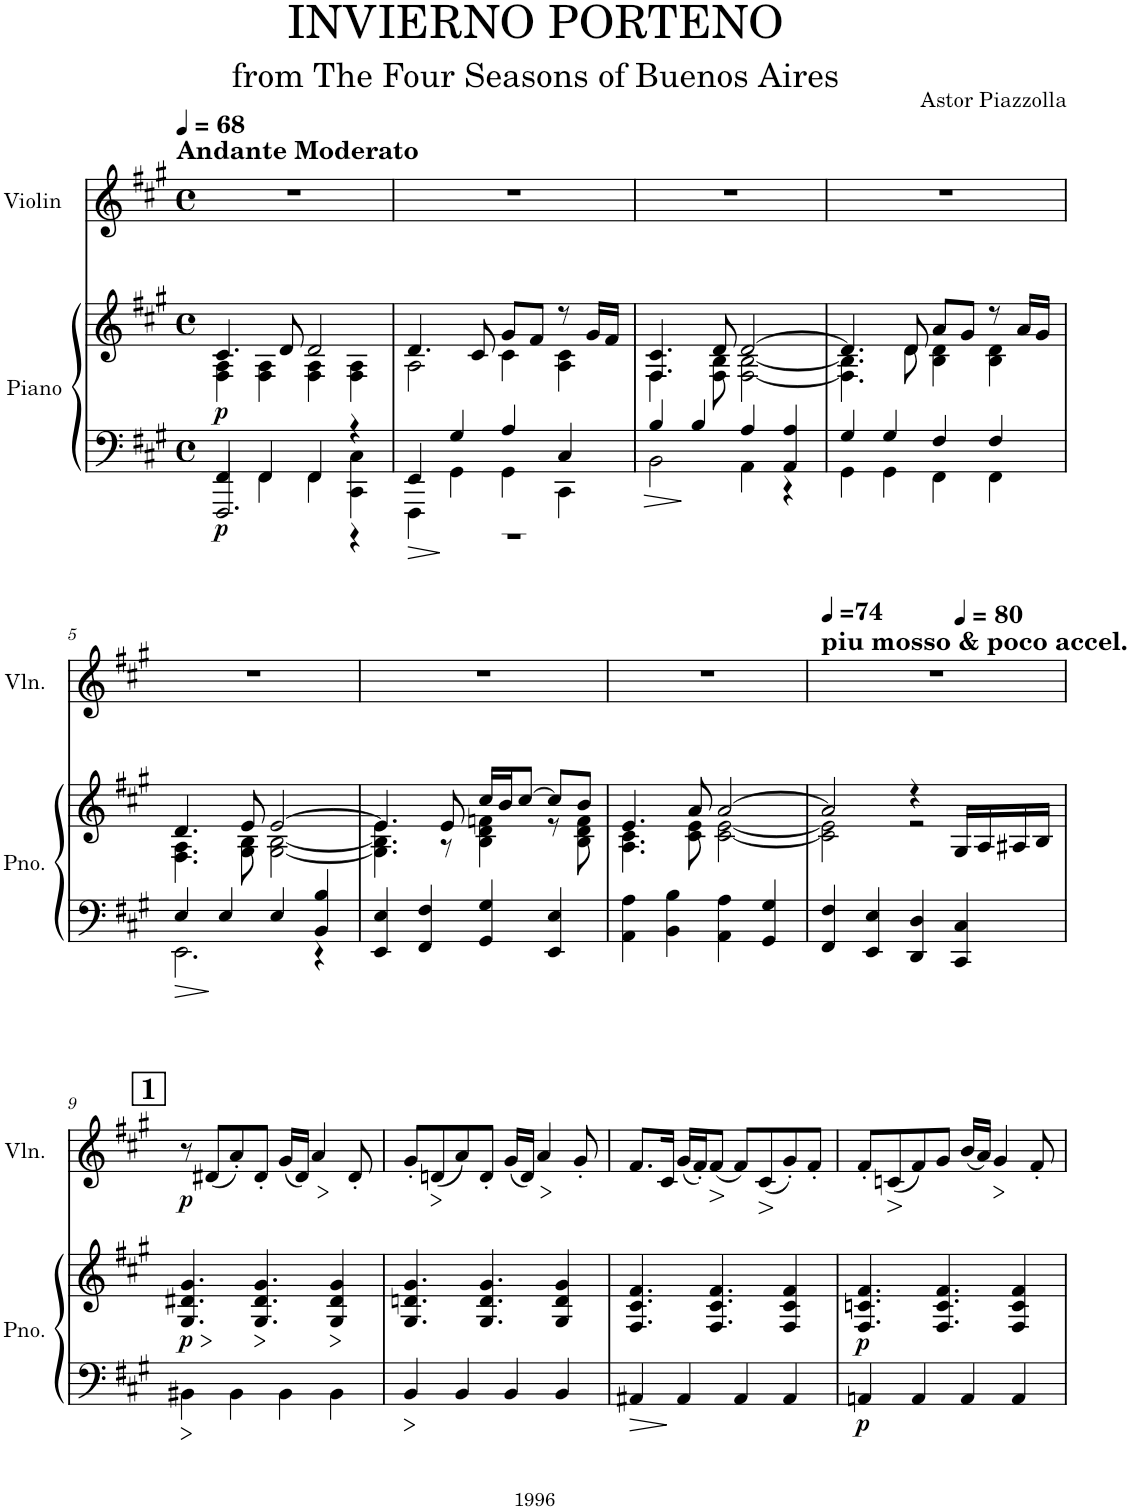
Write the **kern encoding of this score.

**kern	**kern	**dynam	**kern	**dynam
*part2	*part2	*part2	*part1	*part1
*staff3	*staff2	*staff2/3	*staff1	*staff1
*I"Piano	*	*	*I"Violin	*
*I'Pno.	*	*	*I'Vln.	*
*clefF4	*clefG2	*	*clefG2	*
*k[f#c#g#]	*k[f#c#g#]	*	*k[f#c#g#]	*
*M4/4	*M4/4	*	*M4/4	*
*met(c)	*met(c)	*	*met(c)	*
*MM68	*MM68	*	*MM68	*
=1	=1	=1	=1	=1
*^	*^	*	*	*
*	*^	*	*	*	*	*
!	!	!	!	!	!	!LO:TX:a:B:t=Andante Moderato	!
!	!	!	!	!	!LO:DY:b=2	!	!
!	!	!	!	!	!LO:DY:n=1:b	!	!
4FF#/	4ryy	2.FFF#/	4.c#/	4F#\ 4A\	p p	1r	.
4FF#/	4FF#\	.	.	4F#\ 4A\	.	.	.
.	.	.	8d/	.	.	.	.
4FF#/	4FF#\	.	2d/	4F#\ 4A\	.	.	.
4r	4CC#\ 4C#\	4r	.	4F#\ 4A\	.	.	.
=2	=2	=2	=2	=2	=2	=2	=2
4FF#/	4FFF#\	1r	4.d/	2A\	.	1r	.
4G#/	4GG#\	.	.	.	.	.	.
.	.	.	8c#/	.	.	.	.
4A/	4GG#\	.	8g#/L	4c#\	.	.	.
.	.	.	8f#/J	.	.	.	.
4C#/	4CC#\	.	8r	4A\ 4c#\	.	.	.
.	.	.	16g#/LL	.	.	.	.
.	.	.	16f#/JJ	.	.	.	.
*	*v	*v	*	*	*	*	*
=3	=3	=3	=3	=3	=3	=3
4B/	2BB\	4.F#/ 4.c#/	4.F#\	.	1r	.
4B/	.	.	.	.	.	.
.	.	8d/	8F#\ 8B\	.	.	.
4A/	4AA\	[2d/	[2F#\ [2B\	.	.	.
4AA/ 4A/	4r	.	.	.	.	.
=4	=4	=4	=4	=4	=4	=4
4G#/	4GG#\	4.d/]	4.F#\] 4.B\]	.	1r	.
4G#/	4GG#\	.	.	.	.	.
.	.	8d/	8d\	.	.	.
4F#/	4FF#\	8a/L	4B\ 4d\	.	.	.
.	.	8g#/J	.	.	.	.
4F#/	4FF#\	8r	4B\ 4d\	.	.	.
.	.	16a/LL	.	.	.	.
.	.	16g#/JJ	.	.	.	.
!!LO:LB:g=z
=5	=5	=5	=5	=5	=5	=5
4E/	2.EE\	4.d/	4.F#\ 4.A\	.	1r	.
4E/	.	.	.	.	.	.
.	.	8e/	8G#\ 8B\	.	.	.
4E/	.	[2e/	[2G#\ [2B\	.	.	.
4BB/ 4B/	4r	.	.	.	.	.
*v	*v	*	*	*	*	*
=6	=6	=6	=6	=6	=6
4EE/ 4E/	4.e/]	4.G#\] 4.B\] 4.e\	.	1r	.
4FF#/ 4F#/	.	.	.	.	.
.	8e/	8r	.	.	.
4GG#/ 4G#/	16cc#/LL	4B\ 4d\ 4fn\	.	.	.
.	16b/J	.	.	.	.
.	[8cc#/J	.	.	.	.
4EE/ 4E/	8cc#/L]	8r	.	.	.
.	8b/J	8B\ 8d\ 8f\	.	.	.
=7	=7	=7	=7	=7	=7
4AA\ 4A\	4.e/	4.A\ 4.c#\	.	1r	.
4BB\ 4B\	.	.	.	.	.
.	8a/	8c#\ 8e\	.	.	.
4AA\ 4A\	[2a/	[2c#\ [2e\	.	.	.
4GG#/ 4G#/	.	.	.	.	.
=8	=8	=8	=8	=8	=8
*	*	*	*	*MM74	*
!	!	!	!	!LO:TX:a:t=piu mosso & poco accel.	!
*	*	*	*	*^	*
4FF#/ 4F#/	2a/]	2c#\] 2e\]	.	1r	2.ryy	.
4EE/ 4E/	.	.	.	.	.	.
4DD/ 4D/	4r	2r	.	.	.	.
*	*	*	*	*MM80	*	*
4CC#/ 4C#/	16G#/LL	.	.	.	4ryy	.
.	16A/	.	.	.	.	.
.	16A#X/	.	.	.	.	.
.	16B/JJ	.	.	.	.	.
*	*v	*v	*	*	*	*
!!LO:LB:g=z
!!LO:REH:place=s1:a:B:cj:fs=14:t=1
=9	=9	=9	=9	=9	=9
!	!	!LO:HP:b	!	!	!
!	!	!LO:DY:n=1:b	!	!	!LO:DY:b
*	*	*	*v	*v	*
4BB#X\	4.G#/ 4.d#X/ 4.g#/	> p	8r	p
.	.	.	(8d#X/L	.
4BB#\	.	.	8a'/)	.
!	!	!LO:HP:n=1:b	!	!
.	4.G#/ 4.d#/ 4.g#/	] >	8d#'/J	.
4BB#\	.	.	(16g#/LL	.
.	.	.	16d#/JJ)	.
!	!	!	!	!LO:HP:b
.	.	.	4a/	>
!	!	!LO:HP:n=1:b	!	!
4BB#\	4G#/ 4d#/ 4g#/	] >	.	.
.	.	.	8d#'/	]
.	.	]	.	.
=10	=10	=10	=10	=10
4BB/	4.G#/ 4.dn/ 4.g#/	.	8g#'/L	.
!	!	!	!	!LO:HP:b
.	.	.	(8dn/	>
4BB/	.	.	8a/)	]
.	4.G#/ 4.d/ 4.g#/	.	8d'/J	.
4BB/	.	.	(16g#/LL	.
.	.	.	16d/JJ)	.
!	!	!	!	!LO:HP:b
.	.	.	4a/	>
4BB/	4G#/ 4d/ 4g#/	.	.	.
.	.	.	8g#'/	]
=11	=11	=11	=11	=11
4AA#X/	4.F#/ 4.c#/ 4.f#/	.	8.f#/L	.
.	.	.	16c#/Jk	.
4AA#/	.	.	(16g#/LL	.
.	.	.	16f#'/J)	.
!	!	!	!	!LO:HP:b
.	4.F#/ 4.c#/ 4.f#/	.	(8f#/J	>
4AA#/	.	.	8f#/L)	]
!	!	!	!	!LO:HP:b
.	.	.	(8c#/	>
4AA#/	4F#/ 4c#/ 4f#/	.	8g#'/)	]
.	.	.	8f#'/J	.
=12	=12	=12	=12	=12
!	!	!LO:DY:b=2	!	!
!	!	!LO:DY:n=1:b	!	!
4AAn/	4.F#/ 4.cn/ 4.f#/	p p	8f#'/L	.
!	!	!	!	!LO:HP:b
.	.	.	(8cn/	>
4AA/	.	.	8f#/)	]
.	4.F#/ 4.c/ 4.f#/	.	8g#/J	.
4AA/	.	.	(16b/LL	.
.	.	.	16a/JJ)	.
!	!	!	!	!LO:HP:b
.	.	.	4g#/	>
4AA/	4F#/ 4c/ 4f#/	.	.	.
.	.	.	8f#'/	]
=	=	=	=	=
*-	*-	*-	*-	*-
